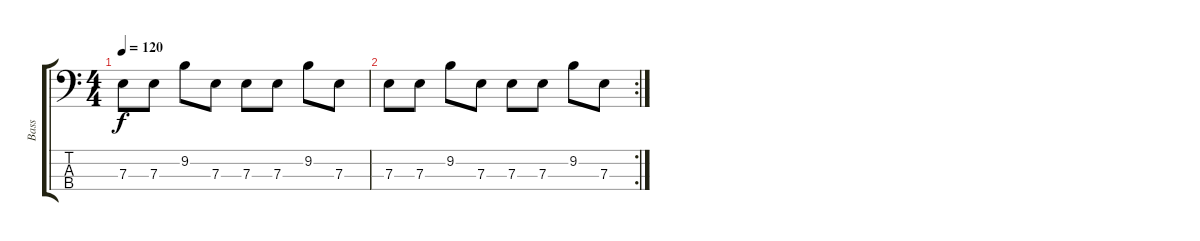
\track ("Bass" "Bass") {instrument electricbassfinger}
\staff {score tabs}
\tuning (G2 D2 A1 E1) {hide}
\ts (4 4)
\tempo 120
\clef f4
\ks c
7.3.8{dy f} 7.3.8 9.2.8 7.3.8 7.3.8 7.3.8 9.2.8 7.3.8 |
\rc 2
7.3.8 7.3.8 9.2.8 7.3.8 7.3.8 7.3.8 9.2.8 7.3.8
